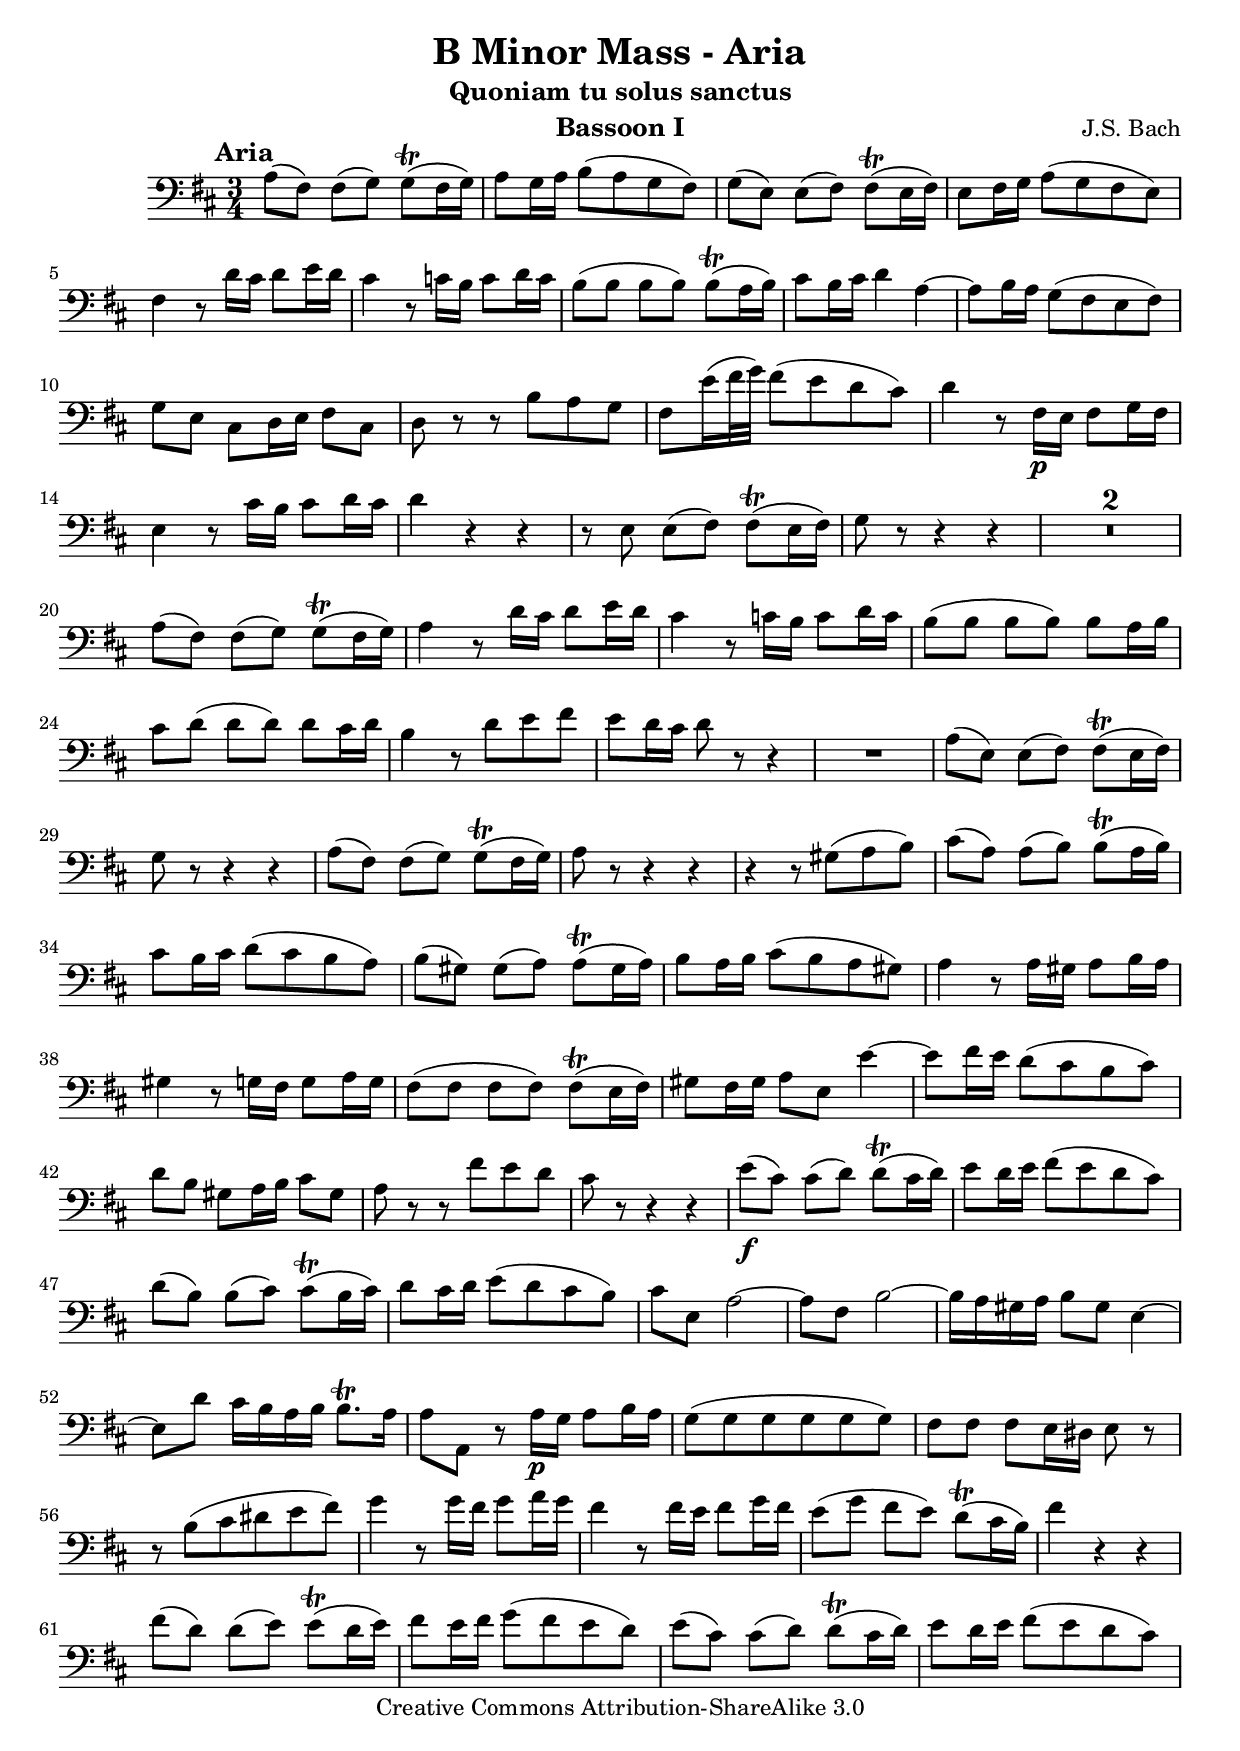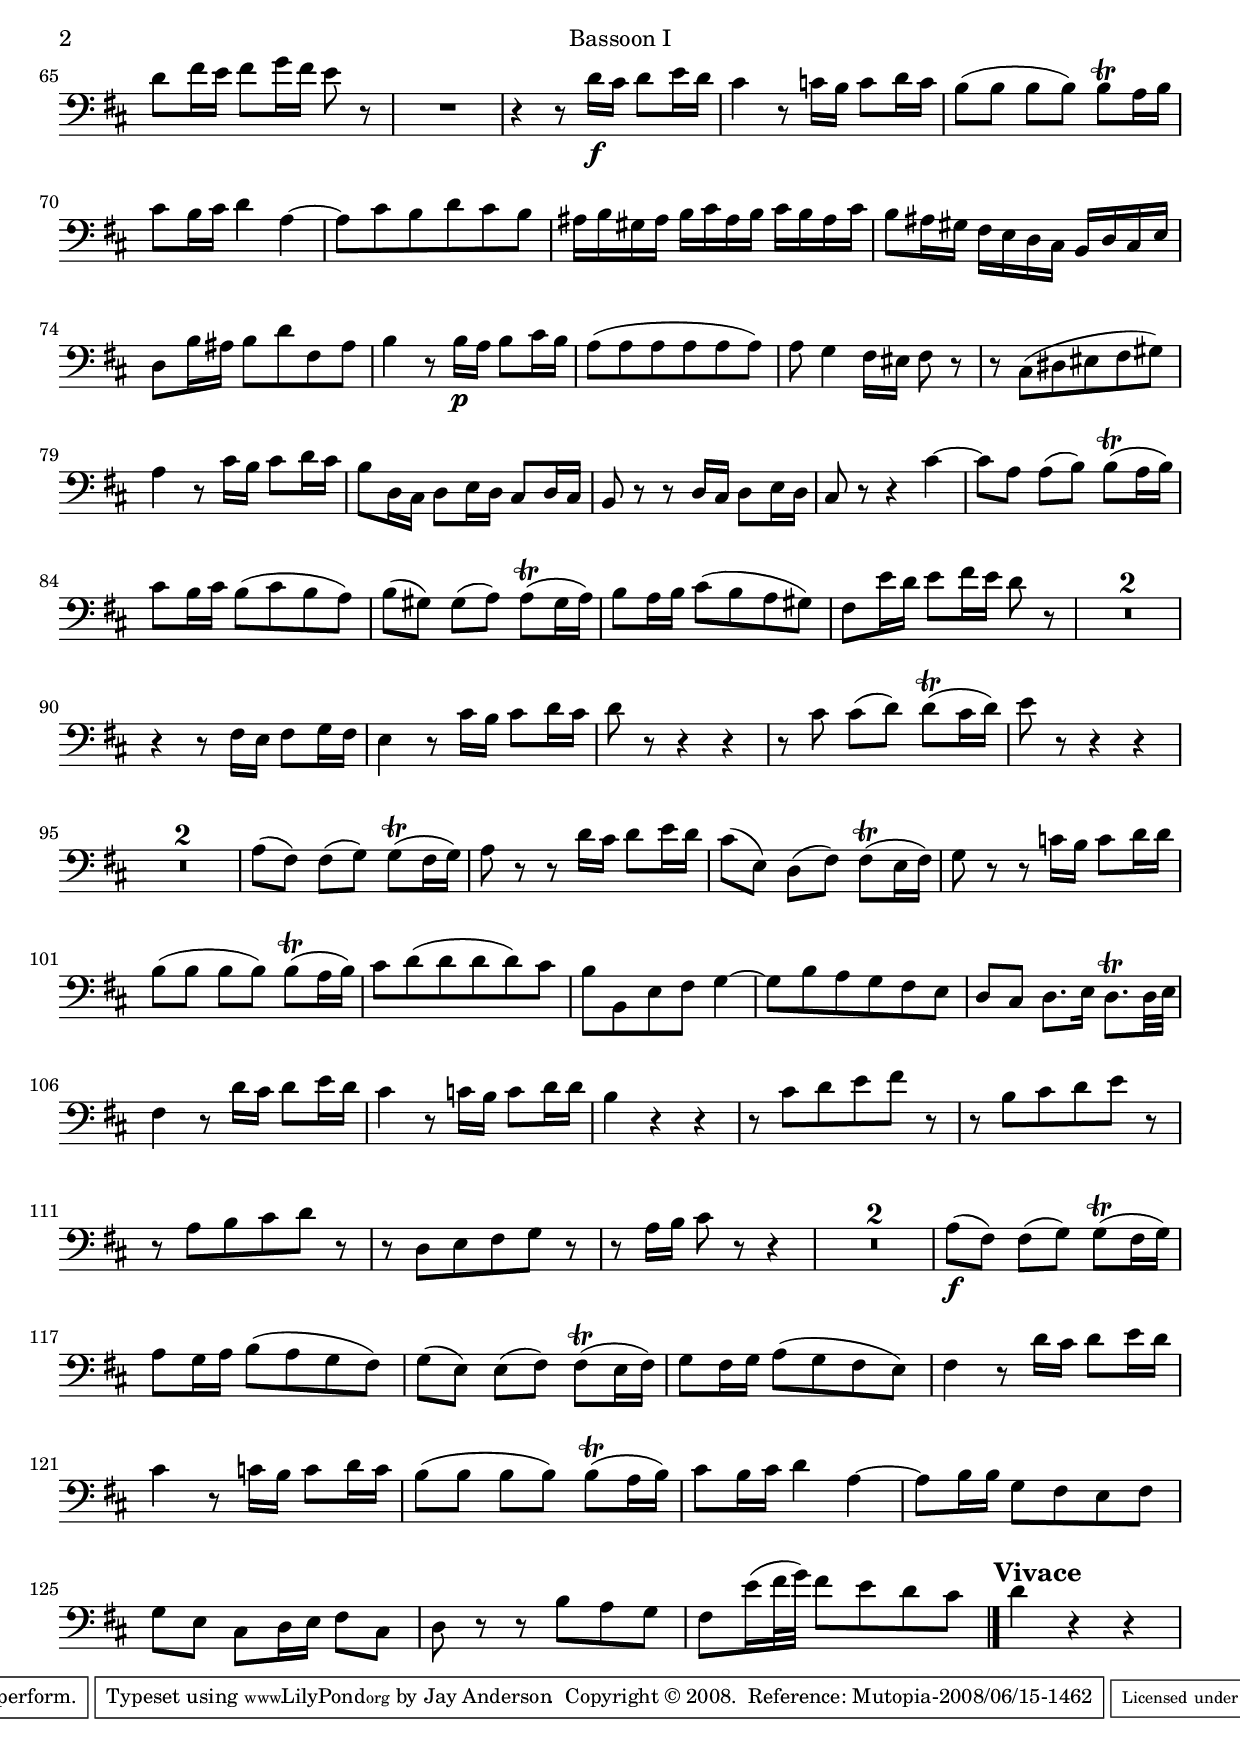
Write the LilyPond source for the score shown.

\version "2.11.48"

\include "defs.lyi" 
bassoonOneAria = \relative c'
{
  \clef bass
  \key d \major
  a8( fis) fis( g) g(\trill fis16 g) |
  a8 g16 a b8( a g fis) |
  g( e) e( fis) fis(\trill e16 fis) |
  e8 fis16 g a8( g fis e) |
  fis4 r8 d'16 cis d8 e16 d |
  cis4 r8 c16 b c8 d16 c |
  b8( b b b) b(\trill a16 b) |
  cis8 b16 cis d4 a~ |
  a8 b16 a g8( fis e fis) |
  g e cis d16 e fis8 cis |
  d r r b' a g |
  fis e'16( fis32 g) fis8( e d cis) |
  d4 r8 fis,16\p e fis8 g16 fis |
  e4 r8 cis'16 b cis8 d16 cis |
  d4 r r |
  r8 e, e( fis) fis(\trill e16 fis) |
  g8 r r4 r |
  R2.*2 |
  a8( fis) fis( g) g(\trill fis16 g) |
  a4 r8 d16 cis d8 e16 d |
  cis4 r8 c16 b c8 d16 c |
  b8( b b b) b a16 b |
  cis8 d( d d) d cis16 d |
  b4 r8 d e fis |
  e d16 cis d8 r r4 |
  R2. |
  a8( e) e( fis) fis(\trill e16 fis) |
  g8 r r4 r |
  a8( fis) fis( g) g(\trill fis16 g) |
  a8 r r4 r |
  r4 r8 gis( a b) |
  cis( a) a( b) b(\trill a16 b) |
  cis8 b16 cis d8( cis b a) |
  b( gis) gis( a) a(\trill gis16 a) |
  b8 a16 b cis8( b a gis) |
  a4 r8 a16 gis a8 b16 a |
  gis4 r8 g16 fis g8 a16 g |
  fis8( fis fis fis) fis(\trill e16 fis) |
  gis8 fis16 gis a8 e e'4~ |
  e8 fis16 e d8( cis b cis) |
  d b gis a16 b cis8 gis |
  a8 r r fis' e d |
  cis r r4 r |
  e8(\f cis) cis( d) d(\trill cis16 d) |
  e8 d16 e fis8( e d cis) |
  d( b) b( cis) cis(\trill b16 cis) |
  d8 cis16 d e8( d cis b) |
  cis e, a2~ |
  a8 fis b2~ |
  b16 a gis a b8 gis e4~ |
  e8 d' cis16 b a b b8.\trill a16 |
  a8 a, r a'16\p g a8 b16 a |
  g8( g g g g g) |
  fis fis fis e16 dis e8 r |
  r b'( cis dis e fis) |
  g4 r8 g16 fis g8 a16 g |
  fis4 r8 fis16 e fis8 g16 fis |
  e8( g fis e) d(\trill cis16 b) |
  fis'4 r r |
  fis8( d) d( e) e(\trill d16 e) |
  fis8 e16 fis g8( fis e d) |
  e( cis) cis( d) d(\trill cis16 d) |
  e8 d16 e fis8( e d cis) |
  d8 fis16 e fis8 g16 fis e8 r |
  R2. |
  r4 r8 d16\f cis d8 e16 d |
  cis4 r8 c16 b c8 d16 c |
  b8( b b b) b\trill a16 b |
  cis8 b16 cis d4 a~ |
  a8 cis b d cis b |
  ais16 b gis ais b cis ais b cis b ais cis |
  b8 ais16 gis fis e d cis b d cis e |
  d8 b'16 ais b8 d fis, ais |
  b4 r8 b16\p a b8 cis16 b |
  a8( a a a a a) |
  a g4 fis16 eis fis8 r |
  r cis( dis eis fis gis) |
  a4 r8 cis16 b cis8 d16 cis |
  b8 d,16 cis d8 e16 d cis8 d16 cis |
  b8 r r d16 cis d8 e16 d |
  cis8 r r4 cis'~ |
  cis8 a a( b) b(\trill a16 b) |
  cis8 b16 cis b8( cis b a) |
  b( gis) gis( a) a(\trill gis16 a) |
  b8 a16 b cis8( b a gis) |
  fis8 e'16 d e8 fis16 e d8 r |
  R2.*2 |
  r4 r8 fis,16 e fis8 g16 fis |
  e4 r8 cis'16 b cis8 d16 cis |
  d8 r r4 r |
  r8 cis cis( d) d(\trill cis16 d) |
  e8 r r4 r |
  R2.*2 |
  a,8( fis) fis( g) g(\trill fis16 g) |
  a8 r r d16 cis d8 e16 d |
  cis8( e,) d( fis) fis(\trill e16 fis) |
  g8 r r c16 b c8 d16 d |
  b8( b b b) b(\trill a16 b) |
  cis8 d( d d d) cis |
  b b, e fis g4~ |
  g8 b a g fis e |
  d cis d8. e16 d8.\trill d32 e |
  fis4 r8 d'16 cis d8 e16 d |
  cis4 r8 c16 b c8 d16 d |
  b4 r r |
  r8 cis d e fis r |
  r b, cis d e r |
  r a, b cis d r |
  r d, e fis g r |
  r a16 b cis8 r r4 |
  R2.*2 |
  a8(\f fis) fis( g) g(\trill fis16 g) |
  a8 g16 a b8( a g fis) |
  g( e) e( fis) fis(\trill e16 fis) |
  g8 fis16 g a8( g fis e) |
  fis4 r8 d'16 cis d8 e16 d |
  cis4 r8 c16 b c8 d16 c |
  b8( b b b) b(\trill a16 b) |
  cis8 b16 cis d4 a~ |
  a8 b16 b g8 fis e fis |
  g e cis d16 e fis8 cis |
  d r r b' a g |
  fis e'16( fis32 g) fis8 e d cis |

  %vivace
  d4 r r |
}

 

instrument = "Bassoon I"

notes = \bassoonOneAria

\version "2.11.48"

\include "defs.lyi"

\paper
{
  %first-page-number = 2
  %#(define page-breaking ly:minimal-breaking)
  %#(define page-breaking ly:page-turn-breaking)
  ragged-last-bottom = ##f
}

\book
{
  \include "header.lyi"
  \score
  {
    \new Staff %\with { \consists "Page_turn_engraver" }
    {
      \override Score.PaperColumn #'keep-inside-line = ##t
      \override Score.NonMusicalPaperColumn #'keep-inside-line = ##t
      \set Score.skipBars = ##t
      << \notes \outlineAria >>
    }
  }
}



